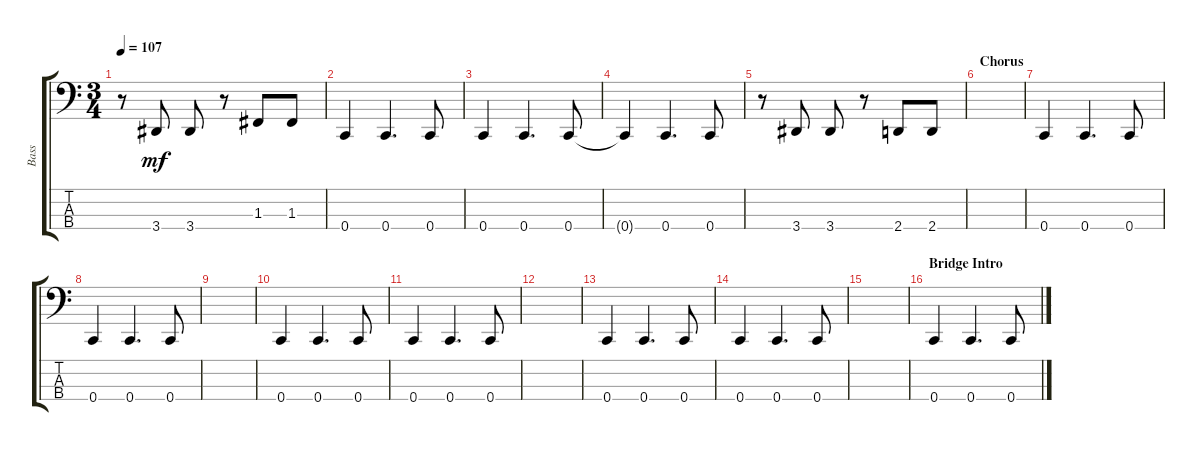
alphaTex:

\track ("Bass" "Bass") {instrument electricbassfinger}
\staff {score tabs}
\tuning (Eb2 Bb1 F1 C1) {hide}
\ts (3 4)
\tempo 107
\clef f4
\ks c
r.8{dy mf} 3.4.8 3.4.8 r.8 1.3.8 1.3.8 |
0.4.4 0.4.4{d} 0.4.8 |
0.4.4 0.4.4{d} 0.4.8 |
0.4{t}.4 0.4.4{d} 0.4.8 |
r.8 3.4.8 3.4.8 r.8 2.4.8 2.4.8 |
\section ("" "Chorus")
|
0.4.4 0.4.4{d} 0.4.8 |
0.4.4 0.4.4{d} 0.4.8 |
|
0.4.4 0.4.4{d} 0.4.8 |
0.4.4 0.4.4{d} 0.4.8 |
|
0.4.4 0.4.4{d} 0.4.8 |
0.4.4 0.4.4{d} 0.4.8 |
|
\section ("" "Bridge Intro")
0.4.4 0.4.4{d} 0.4.8
